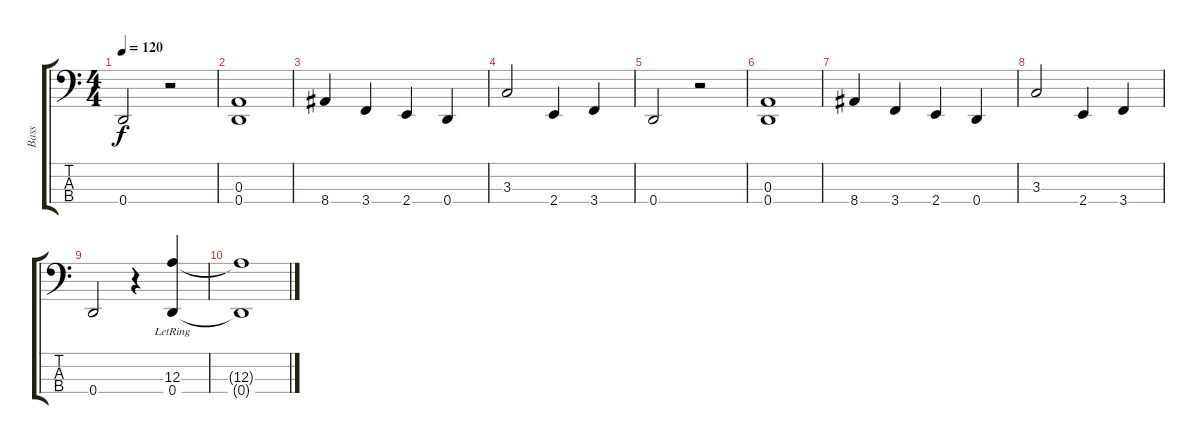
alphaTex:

\track ("Bass" "Bass") {instrument electricbassfinger}
\staff {score tabs}
\tuning (G2 D2 A1 D1) {hide}
\ts (4 4)
\tempo 120
\clef f4
\ks c
0.4.2{dy f} r.2 |
(0.3 0.4).1 |
8.4.4 3.4.4 2.4.4 0.4.4 |
3.3.2 2.4.4 3.4.4 |
0.4.2 r.2 |
(0.3 0.4).1 |
8.4.4 3.4.4 2.4.4 0.4.4 |
3.3.2 2.4.4 3.4.4 |
0.4.2 r.4 (12.3{lr} 0.4{lr}).4 |
(12.3{t} 0.4{t}).1
